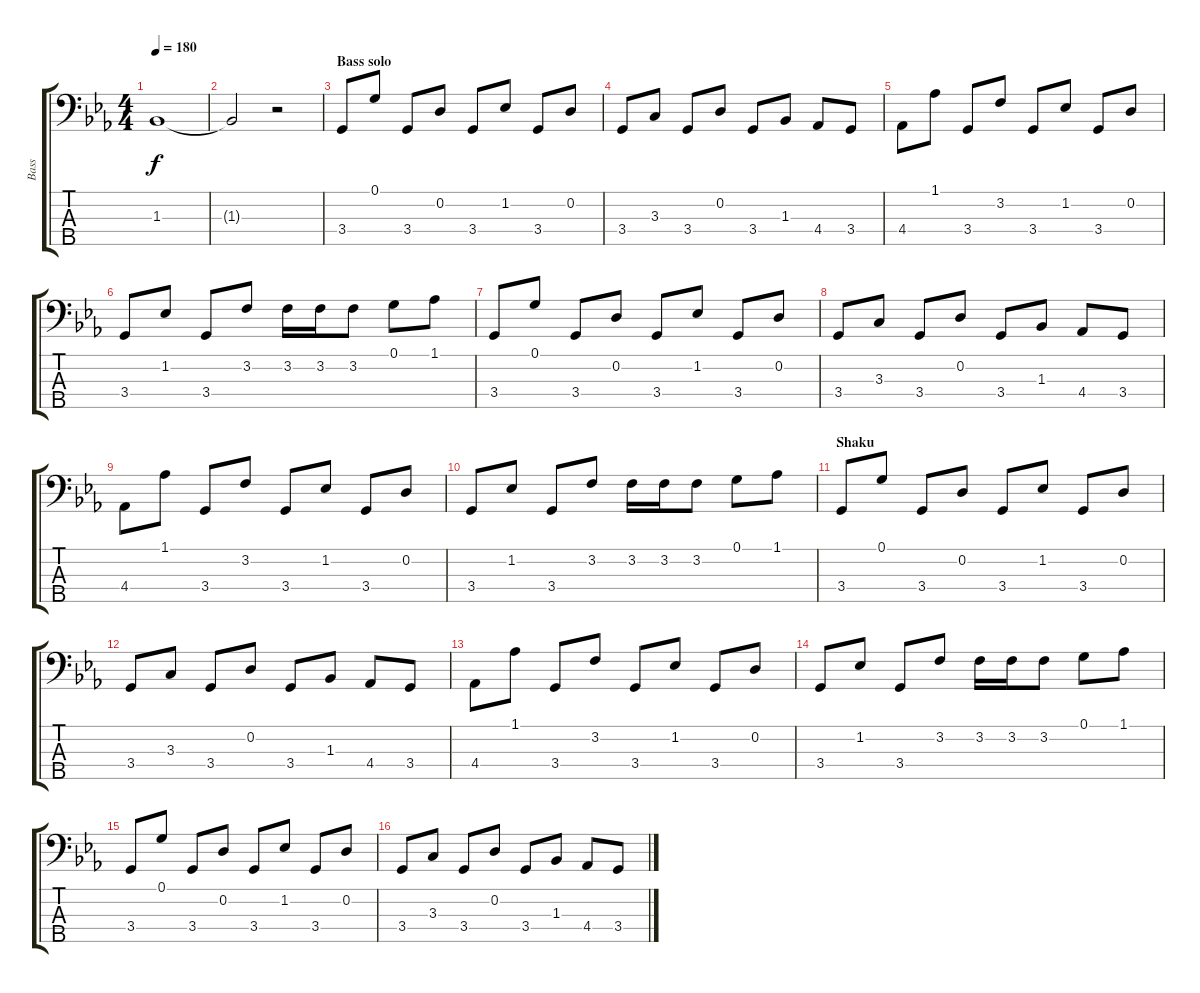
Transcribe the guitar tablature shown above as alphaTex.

\track ("Bass" "Bass") {instrument electricbassfinger}
\staff {score tabs}
\tuning (G2 D2 A1 E1 B0) {hide}
\ts (4 4)
\tempo 180
\clef f4
\ks eb
1.3.1{dy f} |
1.3{t}.2 r.2 |
\section ("" "Bass solo")
3.4.8 0.1.8 3.4.8 0.2.8 3.4.8 1.2.8 3.4.8 0.2.8 |
3.4.8 3.3.8 3.4.8 0.2.8 3.4.8 1.3.8 4.4.8 3.4.8 |
4.4.8 1.1.8 3.4.8 3.2.8 3.4.8 1.2.8 3.4.8 0.2.8 |
3.4.8 1.2.8 3.4.8 3.2.8 3.2.16 3.2.16 3.2.8 0.1.8 1.1.8 |
3.4.8 0.1.8 3.4.8 0.2.8 3.4.8 1.2.8 3.4.8 0.2.8 |
3.4.8 3.3.8 3.4.8 0.2.8 3.4.8 1.3.8 4.4.8 3.4.8 |
4.4.8 1.1.8 3.4.8 3.2.8 3.4.8 1.2.8 3.4.8 0.2.8 |
3.4.8 1.2.8 3.4.8 3.2.8 3.2.16 3.2.16 3.2.8 0.1.8 1.1.8 |
\section ("" "Shaku")
3.4.8 0.1.8 3.4.8 0.2.8 3.4.8 1.2.8 3.4.8 0.2.8 |
3.4.8 3.3.8 3.4.8 0.2.8 3.4.8 1.3.8 4.4.8 3.4.8 |
4.4.8 1.1.8 3.4.8 3.2.8 3.4.8 1.2.8 3.4.8 0.2.8 |
3.4.8 1.2.8 3.4.8 3.2.8 3.2.16 3.2.16 3.2.8 0.1.8 1.1.8 |
3.4.8 0.1.8 3.4.8 0.2.8 3.4.8 1.2.8 3.4.8 0.2.8 |
3.4.8 3.3.8 3.4.8 0.2.8 3.4.8 1.3.8 4.4.8 3.4.8
